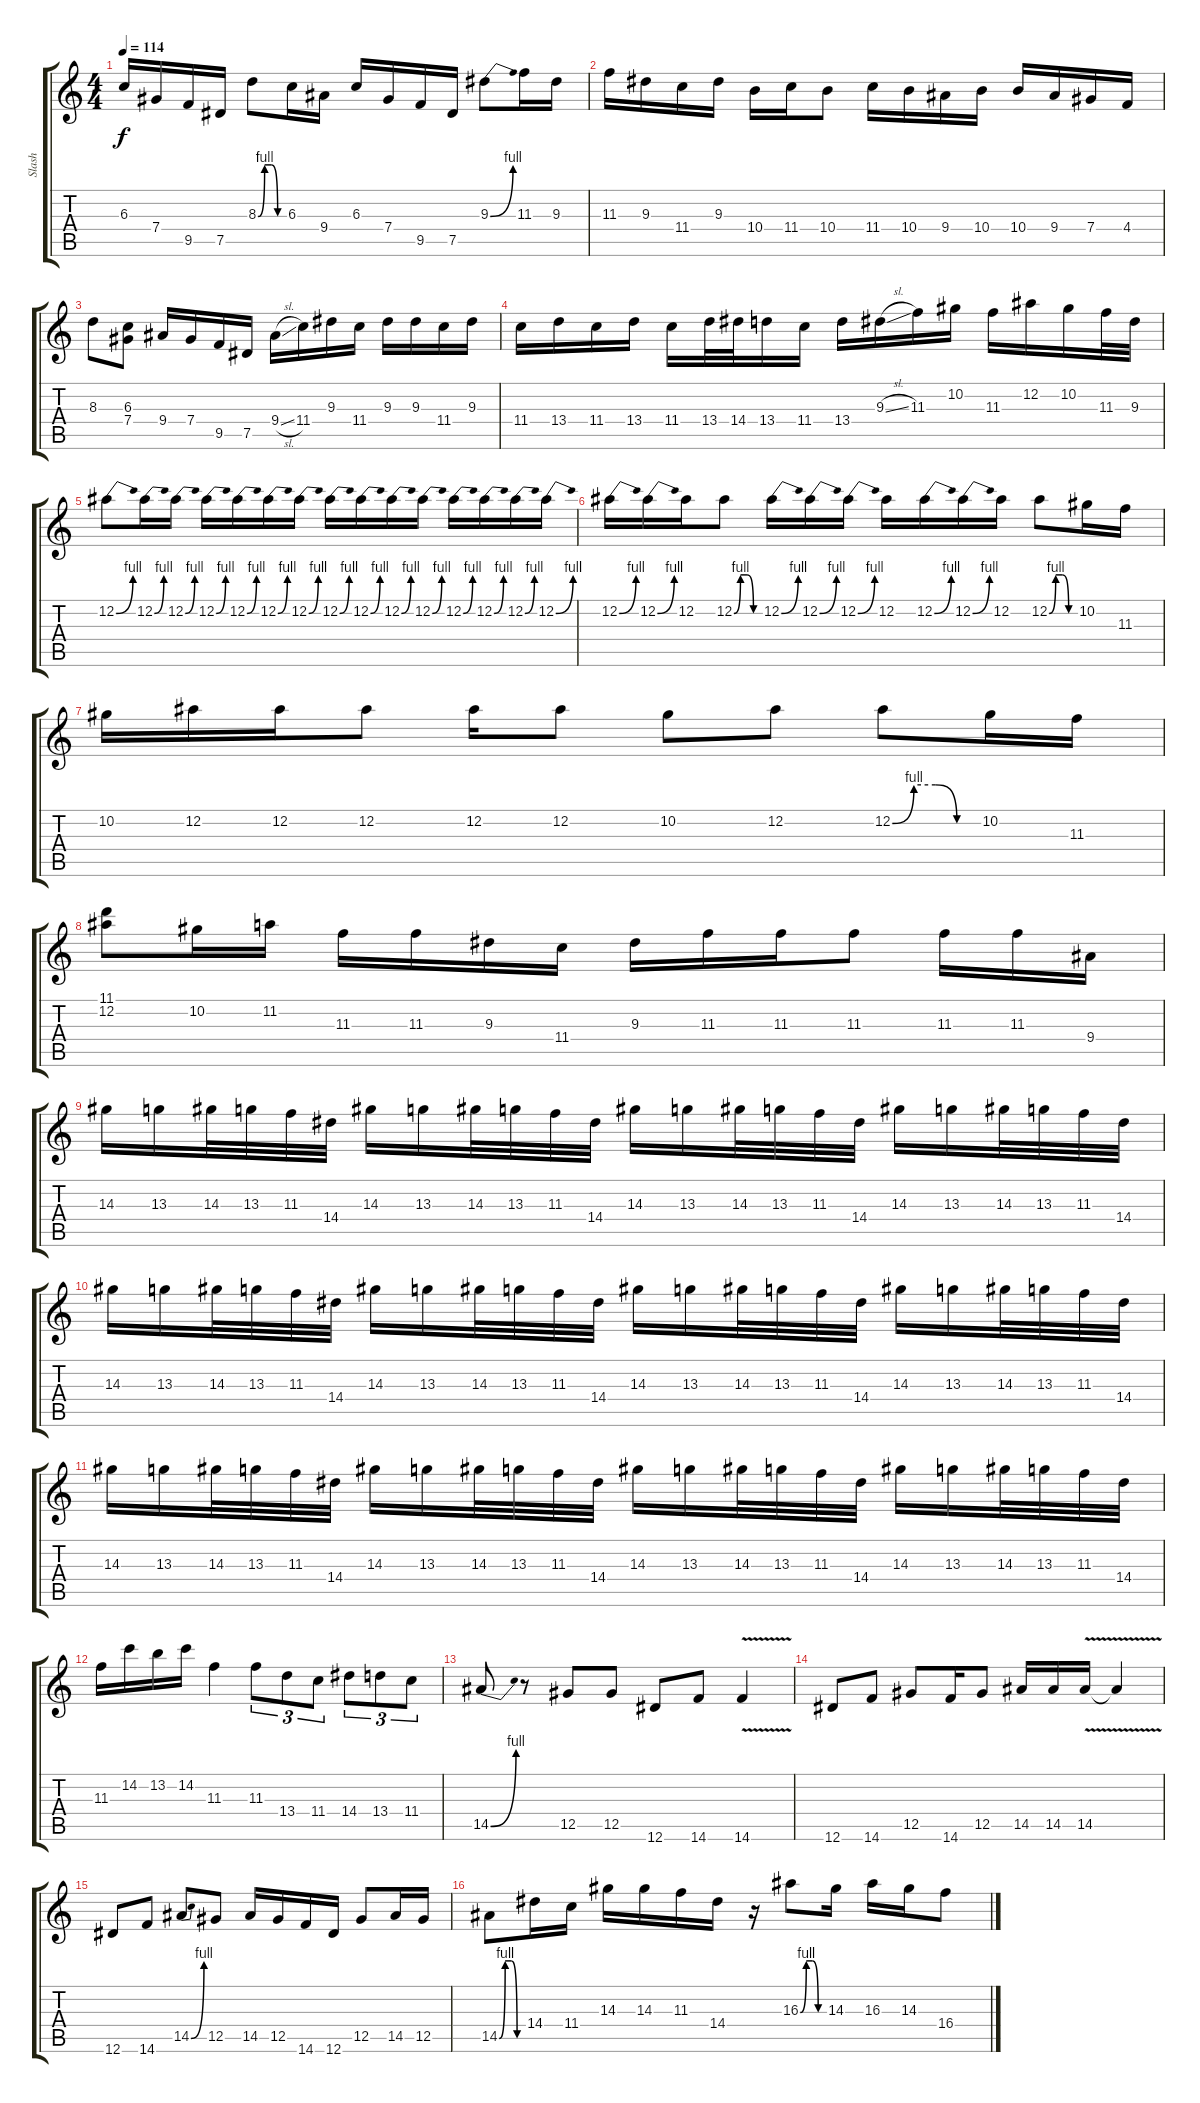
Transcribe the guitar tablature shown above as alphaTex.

\track ("Slash" "Slash") {instrument distortionguitar}
\staff {score tabs}
\tuning (Eb4 Bb3 Gb3 Db3 Ab2 Eb2) {hide}
\ts (4 4)
\tempo 114
\clef g2
\ks c
6.3.16{dy f} 7.4.16 9.5.16 7.5.16 8.3{be (custom 0 0 15 4 30 4 45 0 60 0)}.8 6.3.16 9.4.16 6.3.16 7.4.16 9.5.16 7.5.16 9.3{be (bend 0 0 60 4)}.8 11.3.16 9.3.16 |
11.3.16 9.3.16 11.4.16 9.3.16 10.4.16 11.4.16 10.4.8 11.4.16 10.4.16 9.4.16 10.4.16 10.4.16 9.4.16 7.4.16 4.4.16 |
8.3.8 (6.3 7.4).8 9.4.16 7.4.16 9.5.16 7.5.16 9.4{sl}.16 11.4.16 9.3.16 11.4.16 9.3.16 9.3.16 11.4.16 9.3.16 |
11.4.16 13.4.16 11.4.16 13.4.16 11.4.16 13.4.32 14.4.32 13.4.16 11.4.16 13.4.16 9.3{sl}.16 11.3.16 10.2.16 11.3.16 12.2.16 10.2.16 11.3.32 9.3.32 |
12.2{be (bend 0 0 60 4)}.8 12.2{be (bend 0 0 60 4)}.16 12.2{be (bend 0 0 60 4)}.16 12.2{be (bend 0 0 60 4)}.16 12.2{be (bend 0 0 60 4)}.16 12.2{be (bend 0 0 60 4)}.16 12.2{be (bend 0 0 60 4)}.16 12.2{be (bend 0 0 60 4)}.16 12.2{be (bend 0 0 60 4)}.16 12.2{be (bend 0 0 60 4)}.16 12.2{be (bend 0 0 60 4)}.16 12.2{be (bend 0 0 60 4)}.16 12.2{be (bend 0 0 60 4)}.16 12.2{be (bend 0 0 60 4)}.16 12.2{be (bend 0 0 60 4)}.16 |
12.2{be (bend 0 0 60 4)}.16 12.2{be (bend 0 0 60 4)}.16 12.2.16 12.2{be (custom 0 0 15 4 30 4 45 0 60 0)}.8 12.2{be (bend 0 0 60 4)}.16 12.2{be (bend 0 0 60 4)}.16 12.2{be (bend 0 0 60 4)}.16 12.2.16 12.2{be (bend 0 0 60 4)}.16 12.2{be (bend 0 0 60 4)}.16 12.2.16 12.2{be (custom 0 0 15 4 30 4 45 0 60 0)}.8 10.2.16 11.3.16 |
10.2.16 12.2.16 12.2.16 12.2.8 12.2.16 12.2.8 10.2.8 12.2.8 12.2{be (custom 0 0 15 4 30 4 45 0 60 0)}.8 10.2.16 11.3.16 |
(11.1 12.2).8 10.2.16 11.2.16 11.3.16 11.3.16 9.3.16 11.4.16 9.3.16 11.3.16 11.3.16 11.3.8 11.3.16 11.3.16 9.4.16 |
14.3.16 13.3.16 14.3.32 13.3.32 11.3.32 14.4.32 14.3.16 13.3.16 14.3.32 13.3.32 11.3.32 14.4.32 14.3.16 13.3.16 14.3.32 13.3.32 11.3.32 14.4.32 14.3.16 13.3.16 14.3.32 13.3.32 11.3.32 14.4.32 |
14.3.16 13.3.16 14.3.32 13.3.32 11.3.32 14.4.32 14.3.16 13.3.16 14.3.32 13.3.32 11.3.32 14.4.32 14.3.16 13.3.16 14.3.32 13.3.32 11.3.32 14.4.32 14.3.16 13.3.16 14.3.32 13.3.32 11.3.32 14.4.32 |
14.3.16 13.3.16 14.3.32 13.3.32 11.3.32 14.4.32 14.3.16 13.3.16 14.3.32 13.3.32 11.3.32 14.4.32 14.3.16 13.3.16 14.3.32 13.3.32 11.3.32 14.4.32 14.3.16 13.3.16 14.3.32 13.3.32 11.3.32 14.4.32 |
11.3.16 14.2.16 13.2.16 14.2.16 11.3.4 11.3.8{tu (3 2)} 13.4.8{tu (3 2)} 11.4.8{tu (3 2)} 14.4.8{tu (3 2)} 13.4.8{tu (3 2)} 11.4.8{tu (3 2)} |
14.5{be (bend 0 0 60 4)}.8 r.8 12.5.8 12.5.8 12.6.8 14.6.8 14.6{v}.4 |
12.6.8 14.6.8 12.5.8 14.6.16 12.5.8 14.5.16 14.5.16 14.5{v}.16 14.5{t}.4 |
12.6.8 14.6.8 14.5{be (bend 0 0 60 4)}.8 12.5.8 14.5.16 12.5.16 14.6.16 12.6.16 12.5.8 14.5.16 12.5.16 |
14.5{be (custom 0 0 15 4 30 4 45 0 60 0)}.8 14.4.16 11.4.16 14.3.16 14.3.16 11.3.16 14.4.16 r.16 16.3{be (custom 0 0 15 4 30 4 45 0 60 0)}.8 14.3.16 16.3.16 14.3.16 16.4.8
